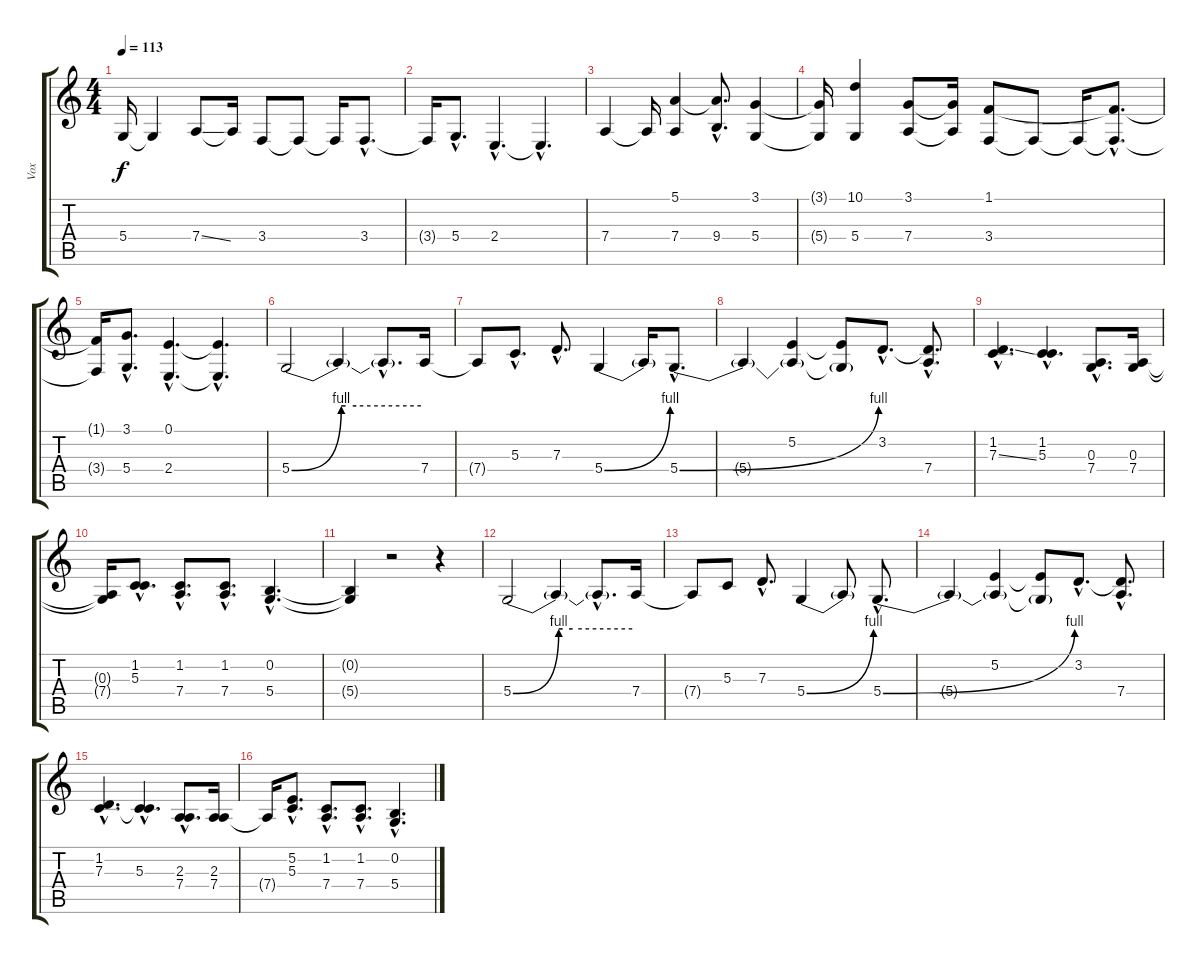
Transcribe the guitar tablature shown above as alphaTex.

\track ("Vox" "Vox") {instrument lead2sawtooth}
\staff {score tabs}
\tuning (E4 B3 G3 D3 A2 E2) {hide}
\ts (4 4)
\tempo 113
\clef g2
\ks c
5.4{t}.16{dy f} 5.4{t}.4 7.4{ss}.8 7.4{t}.16 3.4.8 3.4{t}.8 3.4{t}.16 3.4{hac}.8{d} |
3.4{t}.16 5.4{hac}.8{d} 2.4{hac}.4{d} 2.4{hac t}.4{d} |
7.4.4 7.4{t}.16 (5.1 7.4).4 (5.1{hac t} 9.4{hac}).8{d} (3.1 5.4).4 |
(3.1{t} 5.4{t}).16 (10.1 5.4).4 (3.1 7.4).8 (3.1{t} 7.4{t}).16 (1.1 3.4).8 3.4{t}.8 3.4{t}.16 (1.1{hac t} 3.4{hac t}).8{d} |
(1.1{t} 3.4{t}).16 (3.1{hac} 5.4{hac}).8{d} (0.1{hac} 2.4{hac}).4{d} (0.1{hac t} 2.4{hac t}).4{d} |
5.4{be (custom 0 0 23 4 25 4 30 4 60 4)}.2 5.4{t}.4 5.4{hac t}.8{d} 7.4.16 |
7.4{t}.8 5.3{hac}.8{d} 7.3{hac}.8{d} 5.4{be (bend 0 0 60 4)}.4 5.4{t}.16 5.4{be (bend 0 0 60 4) hac}.8{d} |
5.4{t}.4 (5.2 5.4{t}).4 (5.2{t} 5.4{t}).8 3.2{hac}.8{d} (3.2{hac t} 7.4{hac}).8{d} |
(1.2{hac} 7.3{ss hac}).4{d} (1.2{hac} 5.3{hac}).4{d} (0.3{hac} 7.4{hac}).8{d} (0.3 7.4).16 |
(0.3{t} 7.4{t}).16 (1.2{hac} 5.3{hac}).8{d} (1.2{hac} 7.4{hac}).8{d} (1.2{hac} 7.4{hac}).8{d} (0.2{hac} 5.4{hac}).4{d} |
(0.2{t} 5.4{t}).4 r.2 r.4 |
5.4{be (custom 0 0 23 4 25 4 30 4 60 4)}.2 5.4{t}.4 5.4{hac t}.8{d} 7.4.16 |
7.4{t}.8 5.3.8 7.3{hac}.8{d} 5.4{be (bend 0 0 60 4)}.4 5.4{t}.8 5.4{be (bend 0 0 60 4) hac}.8{d} |
5.4{t}.4 (5.2 5.4{t}).4 (5.2{t} 5.4{t}).8 3.2{hac}.8{d} (3.2{hac t} 7.4{hac}).8{d} |
(1.2{hac} 7.3{hac}).4{d} (1.2{hac t} 5.3{hac}).4{d} (2.3{hac} 7.4{hac}).8{d} (2.3 7.4).16 |
7.4{t}.16 (5.2{hac} 5.3{hac}).8{d} (1.2{hac} 7.4{hac}).8{d} (1.2{hac} 7.4{hac}).8{d} (0.2{hac} 5.4{hac}).4{d}
